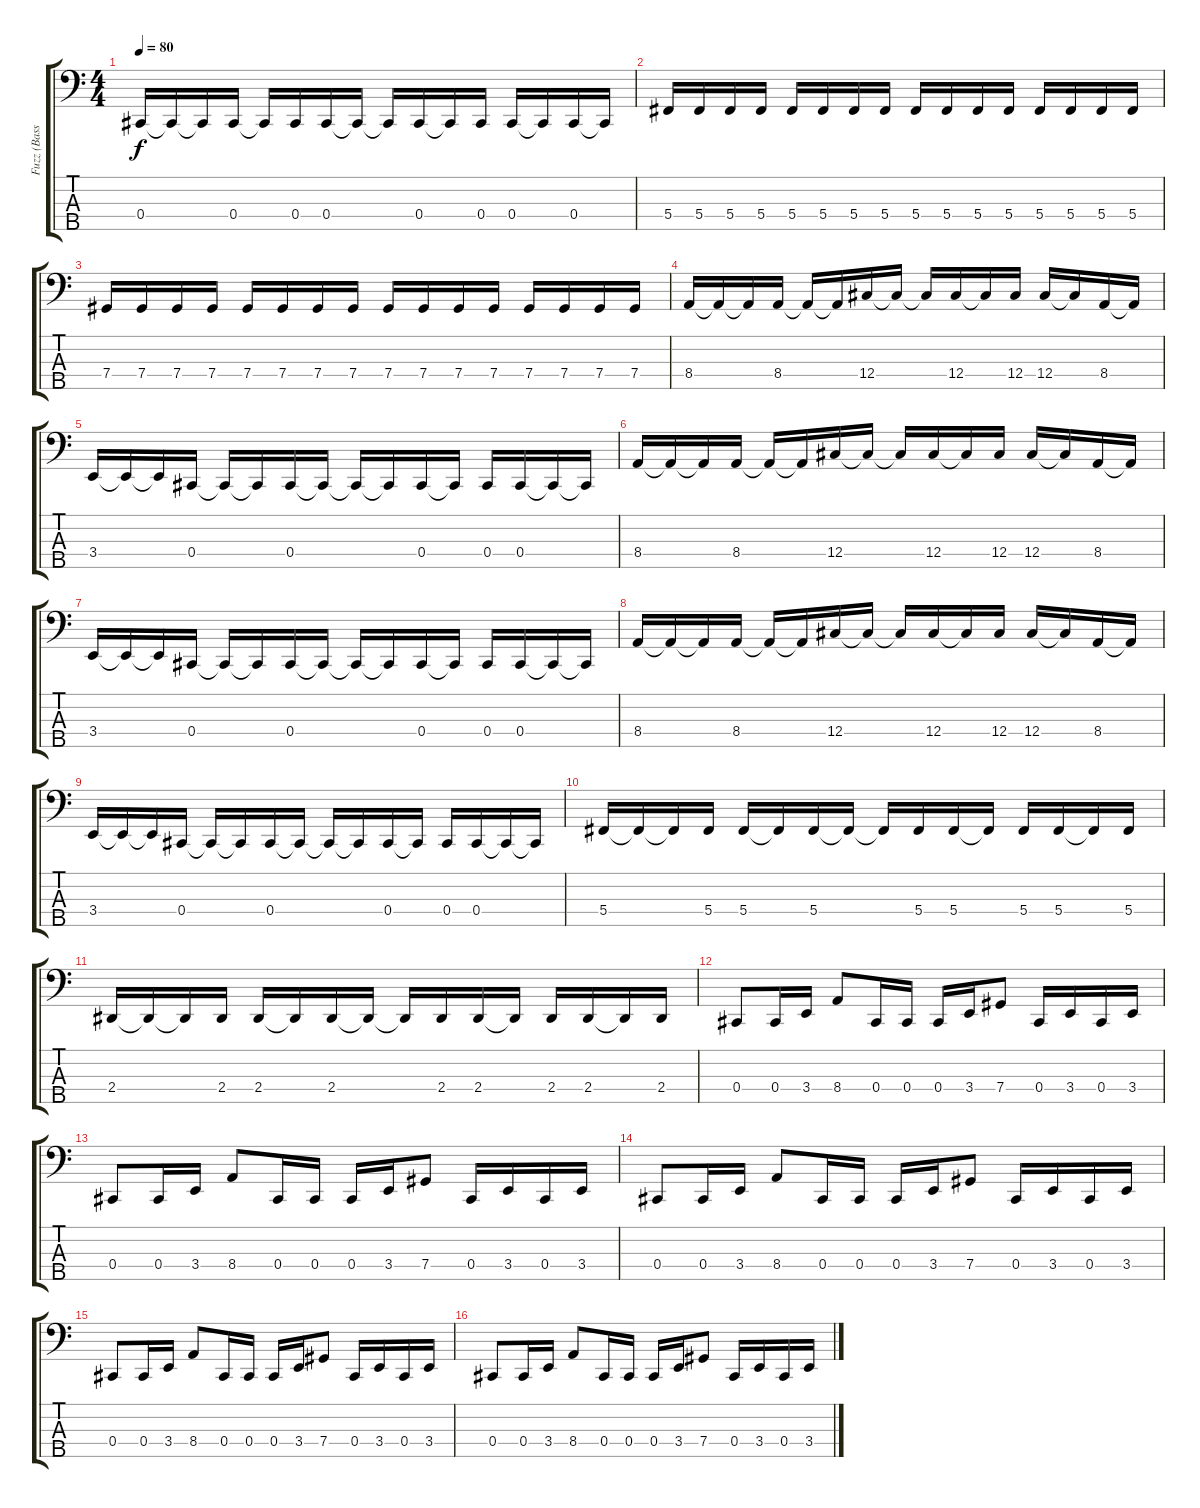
\track ("Fuzz (Bass)" "Fuzz (Bass") {instrument electricbassfinger}
\staff {score tabs}
\tuning (Gb2 Db2 Ab1 Db1 Ab0) {hide}
\ts (4 4)
\tempo 80
\clef f4
\ks c
0.4.16{dy f} 0.4{t}.16 0.4{t}.16 0.4.16 0.4{t}.16 0.4.16 0.4.16 0.4{t}.16 0.4{t}.16 0.4.16 0.4{t}.16 0.4.16 0.4.16 0.4{t}.16 0.4.16 0.4{t}.16 |
5.4.16 5.4.16 5.4.16 5.4.16 5.4.16 5.4.16 5.4.16 5.4.16 5.4.16 5.4.16 5.4.16 5.4.16 5.4.16 5.4.16 5.4.16 5.4.16 |
7.4.16 7.4.16 7.4.16 7.4.16 7.4.16 7.4.16 7.4.16 7.4.16 7.4.16 7.4.16 7.4.16 7.4.16 7.4.16 7.4.16 7.4.16 7.4.16 |
8.4.16 8.4{t}.16 8.4{t}.16 8.4.16 8.4{t}.16 8.4{t}.16 12.4.16 12.4{t}.16 12.4{t}.16 12.4.16 12.4{t}.16 12.4.16 12.4.16 12.4{t}.16 8.4.16 8.4{t}.16 |
3.4.16 3.4{t}.16 3.4{t}.16 0.4.16 0.4{t}.16 0.4{t}.16 0.4.16 0.4{t}.16 0.4{t}.16 0.4{t}.16 0.4.16 0.4{t}.16 0.4.16 0.4.16 0.4{t}.16 0.4{t}.16 |
8.4.16 8.4{t}.16 8.4{t}.16 8.4.16 8.4{t}.16 8.4{t}.16 12.4.16 12.4{t}.16 12.4{t}.16 12.4.16 12.4{t}.16 12.4.16 12.4.16 12.4{t}.16 8.4.16 8.4{t}.16 |
3.4.16 3.4{t}.16 3.4{t}.16 0.4.16 0.4{t}.16 0.4{t}.16 0.4.16 0.4{t}.16 0.4{t}.16 0.4{t}.16 0.4.16 0.4{t}.16 0.4.16 0.4.16 0.4{t}.16 0.4{t}.16 |
8.4.16 8.4{t}.16 8.4{t}.16 8.4.16 8.4{t}.16 8.4{t}.16 12.4.16 12.4{t}.16 12.4{t}.16 12.4.16 12.4{t}.16 12.4.16 12.4.16 12.4{t}.16 8.4.16 8.4{t}.16 |
3.4.16 3.4{t}.16 3.4{t}.16 0.4.16 0.4{t}.16 0.4{t}.16 0.4.16 0.4{t}.16 0.4{t}.16 0.4{t}.16 0.4.16 0.4{t}.16 0.4.16 0.4.16 0.4{t}.16 0.4{t}.16 |
5.4.16 5.4{t}.16 5.4{t}.16 5.4.16 5.4.16 5.4{t}.16 5.4.16 5.4{t}.16 5.4{t}.16 5.4.16 5.4.16 5.4{t}.16 5.4.16 5.4.16 5.4{t}.16 5.4.16 |
2.4.16 2.4{t}.16 2.4{t}.16 2.4.16 2.4.16 2.4{t}.16 2.4.16 2.4{t}.16 2.4{t}.16 2.4.16 2.4.16 2.4{t}.16 2.4.16 2.4.16 2.4{t}.16 2.4.16 |
0.4.8 0.4.16 3.4.16 8.4.8 0.4.16 0.4.16 0.4.16 3.4.16 7.4.8 0.4.16 3.4.16 0.4.16 3.4.16 |
0.4.8 0.4.16 3.4.16 8.4.8 0.4.16 0.4.16 0.4.16 3.4.16 7.4.8 0.4.16 3.4.16 0.4.16 3.4.16 |
0.4.8 0.4.16 3.4.16 8.4.8 0.4.16 0.4.16 0.4.16 3.4.16 7.4.8 0.4.16 3.4.16 0.4.16 3.4.16 |
0.4.8 0.4.16 3.4.16 8.4.8 0.4.16 0.4.16 0.4.16 3.4.16 7.4.8 0.4.16 3.4.16 0.4.16 3.4.16 |
0.4.8 0.4.16 3.4.16 8.4.8 0.4.16 0.4.16 0.4.16 3.4.16 7.4.8 0.4.16 3.4.16 0.4.16 3.4.16
